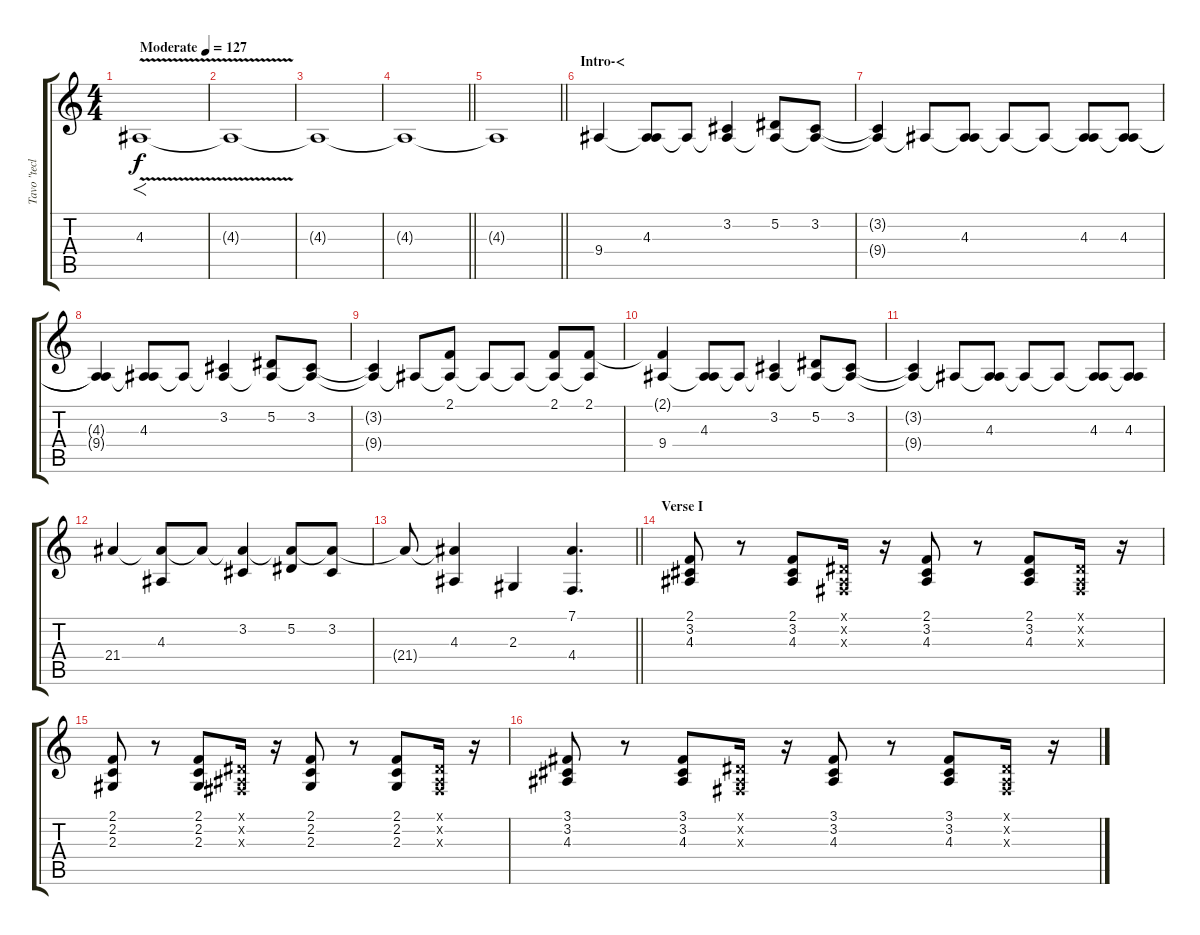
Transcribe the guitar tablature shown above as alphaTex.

\track ("Tavo \"teclados\"" "Tavo \"tecl") {instrument lead2sawtooth}
\staff {score tabs}
\tuning (Eb4 Bb3 Gb3 Db3 Ab2 Eb2) {hide}
\ts (4 4)
\tempo (127 "Moderate")
\clef g2
\ks c
4.3{v}.1{f dy f instrument lead2sawtooth} |
4.3{t}.1 |
4.3{t}.1 |
\barLineRight lightlight
4.3{t}.1 |
\barLineRight lightlight
4.3{t}.1 |
\section ("" "Intro-<")
9.4.4 (4.3 9.4{t}).8 9.4{t}.8 (3.2 9.4{t}).4 (5.2 9.4{t}).8 (3.2 9.4{t}).8 |
(3.2{t} 9.4{t}).4 9.4{t}.8 (4.3 9.4{t}).8 9.4{t}.8 9.4{t}.8 (4.3 9.4{t}).8 (4.3 9.4{t}).8 |
(4.3{t} 9.4{t}).4 (4.3 9.4{t}).8 9.4{t}.8 (3.2 9.4{t}).4 (5.2 9.4{t}).8 (3.2 9.4{t}).8 |
(3.2{t} 9.4{t}).4 9.4{t}.8 (2.1 9.4{t}).8 9.4{t}.8 9.4{t}.8 (2.1 9.4{t}).8 (2.1 9.4{t}).8 |
(2.1{t} 9.4).4 (4.3 9.4{t}).8 9.4{t}.8 (3.2 9.4{t}).4 (5.2 9.4{t}).8 (3.2 9.4{t}).8 |
(3.2{t} 9.4{t}).4 9.4{t}.8 (4.3 9.4{t}).8 9.4{t}.8 9.4{t}.8 (4.3 9.4{t}).8 (4.3 9.4{t}).8 |
21.4.4 (4.3 21.4{t}).8 21.4{t}.8 (3.2 21.4{t}).4 (5.2 21.4{t}).8 (3.2 21.4{t}).8 |
\barLineRight lightlight
21.4{t}.8 (4.3 21.4{t}).4 2.3.4 (7.1 4.4).4{d} |
\section ("" "Verse I")
(2.1 3.2 4.3).8{volume 7} r.8 (2.1 3.2 4.3).8 (0.1{x} 0.2{x} 0.3{x}).16 r.16 (2.1 3.2 4.3).8 r.8 (2.1 3.2 4.3).8 (0.1{x} 0.2{x} 0.3{x}).16 r.16 |
(2.1 2.2 2.3).8 r.8 (2.1 2.2 2.3).8 (0.1{x} 0.2{x} 0.3{x}).16 r.16 (2.1 2.2 2.3).8 r.8 (2.1 2.2 2.3).8 (0.1{x} 0.2{x} 0.3{x}).16 r.16 |
(3.1 3.2 4.3).8 r.8 (3.1 3.2 4.3).8 (0.1{x} 0.2{x} 0.3{x}).16 r.16 (3.1 3.2 4.3).8 r.8 (3.1 3.2 4.3).8 (0.1{x} 0.2{x} 0.3{x}).16 r.16
